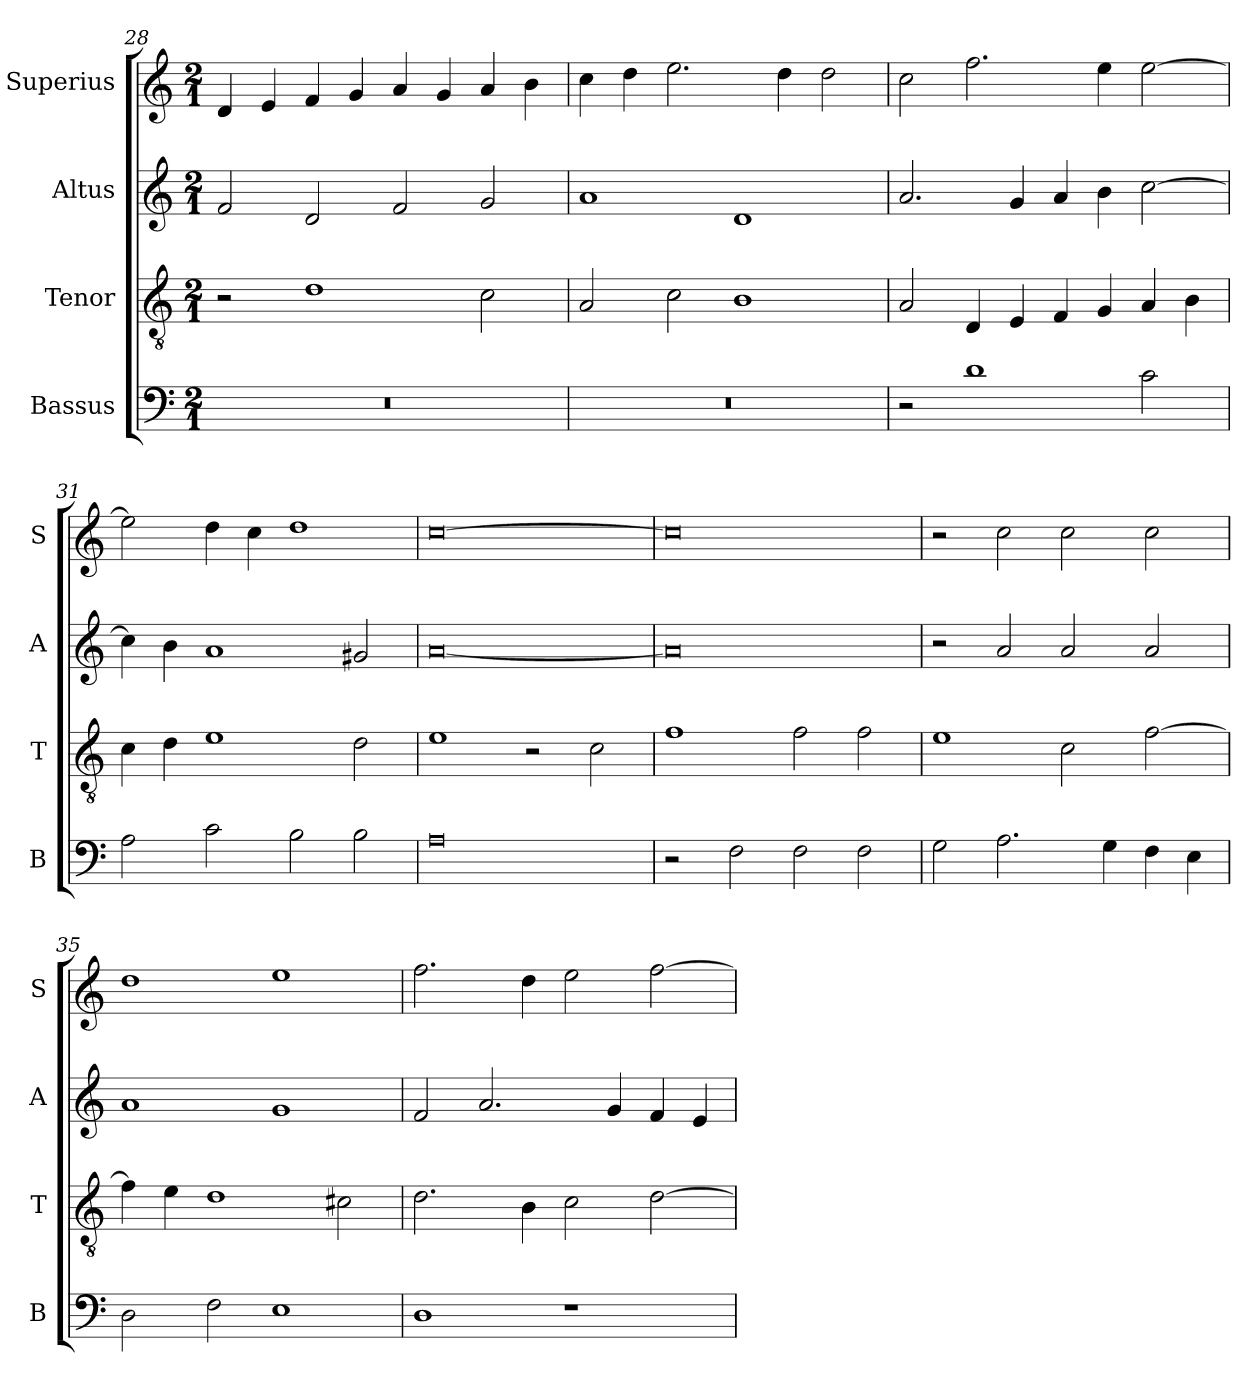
**kern	**kern	**kern	**kern
*part4	*part3	*part2	*part1
*staff4	*staff3	*staff2	*staff1
*I"Bassus	*I"Tenor	*I"Altus	*I"Superius
*I'B	*I'T	*I'A	*I'S
*clefF4	*clefGv2	*clefG2	*clefG2
*k[]	*k[]	*k[]	*k[]
*C:	*C:	*C:	*C:
*M2/1	*M2/1	*M2/1	*M2/1
=28	=28	=28	=28
0r	2r	2f	4d
.	.	.	4e
.	1d	2d	4f
.	.	.	4g
.	.	2f	4a
.	.	.	4g
.	2c	2g	4a
.	.	.	4b
=29	=29	=29	=29
0r	2A	1a	4cc
.	.	.	4dd
.	2c	.	2.ee
.	1B	1d	.
.	.	.	4dd
.	.	.	2dd
=30	=30	=30	=30
2r	2A	2.a	2cc
1d	4D	.	2.ff
.	4E	4g	.
.	4F	4a	.
.	4G	4b	4ee
2c	4A	[2cc	[2ee
.	4B	.	.
=31	=31	=31	=31
2A	4c	4cc]	2ee]
.	4d	4b	.
2c	1e	1a	4dd
.	.	.	4cc
2B	.	.	1dd
2B	2d	2g#X	.
=32	=32	=32	=32
0A	1e	[0a	[0cc
.	2r	.	.
.	2c	.	.
=33	=33	=33	=33
2r	1f	0a]	0cc]
2F	.	.	.
2F	2f	.	.
2F	2f	.	.
=34	=34	=34	=34
2G	1e	2r	2r
2.A	.	2a	2cc
.	2c	2a	2cc
4G	.	.	.
4F	[2f	2a	2cc
4E	.	.	.
=35	=35	=35	=35
2D	4f]	1a	1dd
.	4e	.	.
2F	1d	.	.
1E	.	1g	1ee
.	2c#X	.	.
=36	=36	=36	=36
1D	2.d	2f	2.ff
.	.	2.a	.
.	4B	.	4dd
1r	2c	.	2ee
.	.	4g	.
.	[2d	4f	[2ff
.	.	4e	.
=	=	=	=
*-	*-	*-	*-
